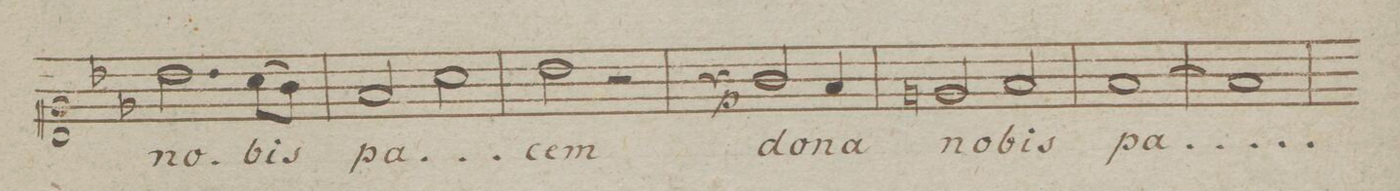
**kern	**text	**dynam
*I"Canto	*	*
*clefC1	*	*
*k[b-e-]	*	*
*met(c|)	*	*
*M2/2	*	*
2.b-\	no-	.
(8a\L	-bis	.
8g\J)	.	.
=95	=95	=95
2f/	pa-	.
2a\	.	.
=96	=96	=96
2b-\	-cem	.
2r	.	.
=97	=97	=97
4r	.	.
2g/	do-	p
4f/	-na	.
=98	=98	=98
2en/	no-	.
2f/	-bis	.
=99	=99	=99
[>1f	pa-	.
=100	=100	=100
1f]	.	.
=101	=101	=101
*-	*-	*-
